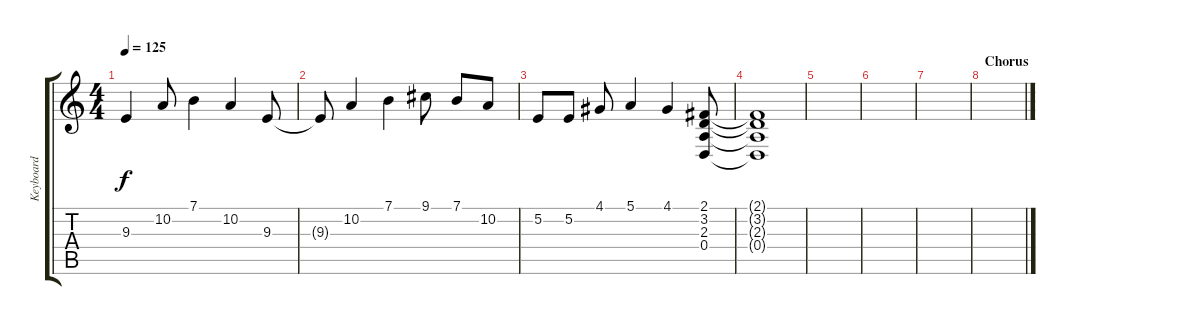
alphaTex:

\track ("Keyboard" "Keyboard") {instrument electricgrandpiano}
\staff {score tabs}
\tuning (E4 B3 G3 D3 A2 E2) {hide}
\ts (4 4)
\tempo 125
\clef g2
\ks c
9.3.4{dy f} 10.2.8 7.1.4 10.2.4 9.3.8 |
9.3{t}.8 10.2.4 7.1.4 9.1.8 7.1.8 10.2.8 |
5.2.8 5.2.8 4.1.8 5.1.4 4.1.4 (2.1 3.2 2.3 0.4).8 |
(2.1{t} 3.2{t} 2.3{t} 0.4{t}).1 |
|
|
|
\section ("" "Chorus")
